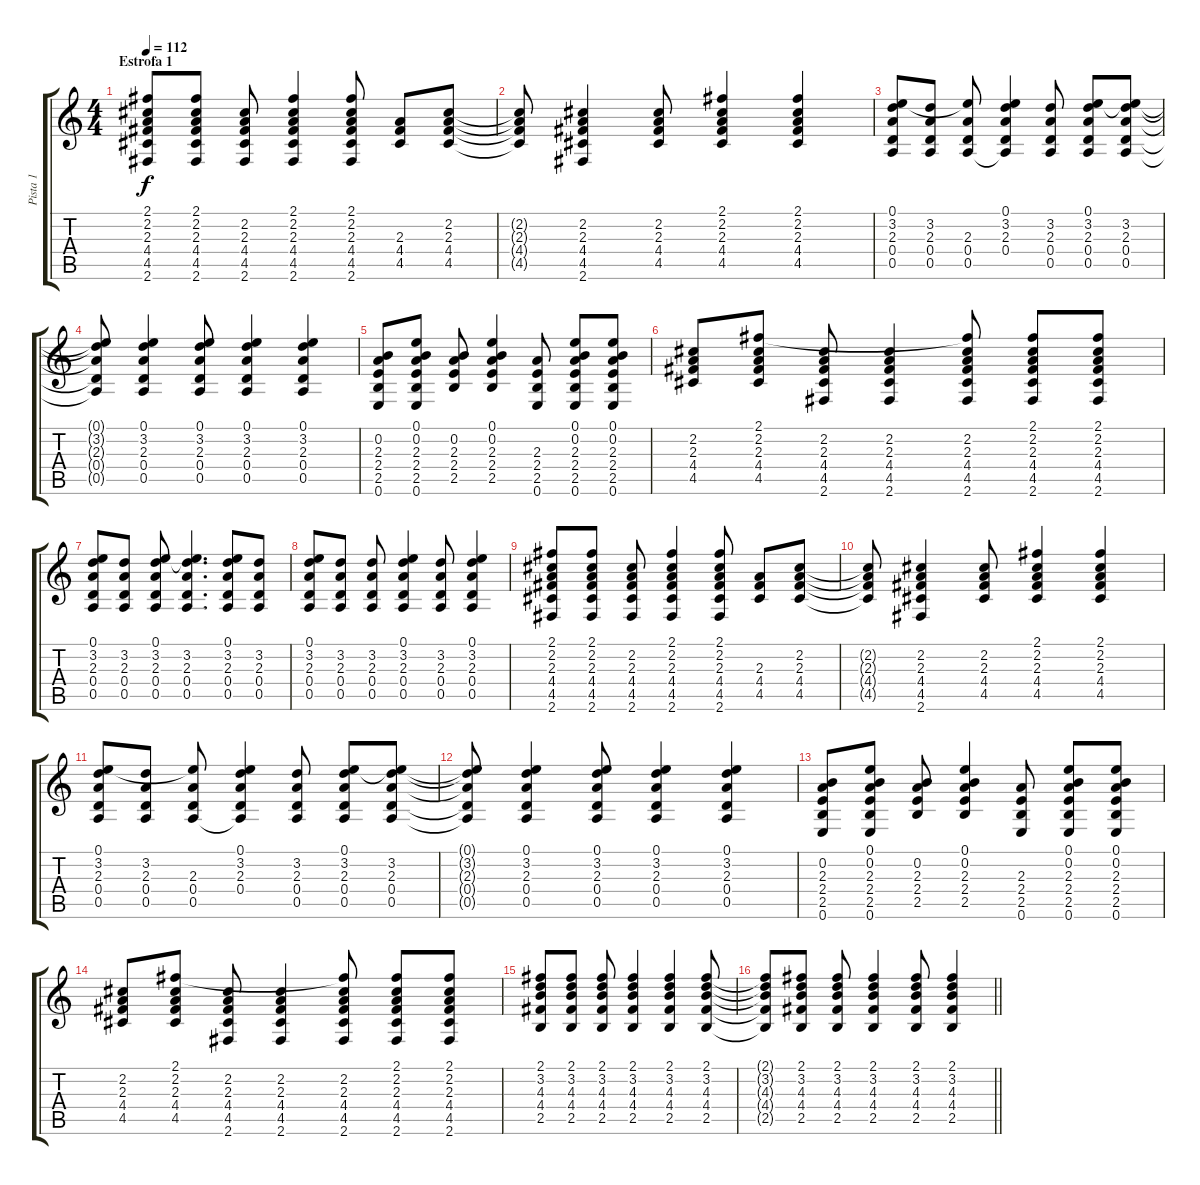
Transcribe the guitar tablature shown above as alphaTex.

\track ("Pista 1" "Pista 1") {instrument acousticguitarsteel}
\staff {score tabs}
\tuning (E4 B3 G3 D3 A2 E2) {hide}
\ts (4 4)
\section ("" "Estrofa 1")
\tempo 112
\clef g2
\ks c
(2.1 2.2 2.3 4.4 4.5 2.6).8{dy f} (2.1 2.2 2.3 4.4 4.5 2.6).8 (2.2 2.3 4.4 4.5 2.6).8 (2.1 2.2 2.3 4.4 4.5 2.6).4 (2.1 2.2 2.3 4.4 4.5 2.6).8 (2.3 4.4 4.5).8 (2.2 2.3 4.4 4.5).8 |
(2.2{t} 2.3{t} 4.4{t} 4.5{t}).8 (2.2 2.3 4.4 4.5 2.6).4 (2.2 2.3 4.4 4.5).8 (2.1 2.2 2.3 4.4 4.5).4 (2.1 2.2 2.3 4.4 4.5).4 |
(0.1 3.2 2.3 0.4 0.5).8 (3.2 2.3 0.4 0.5).8 (0.1{t} 2.3 0.4 0.5).8 (0.1 3.2 2.3 0.4 0.5{t}).4 (3.2 2.3 0.4 0.5).8 (0.1 3.2 2.3 0.4 0.5).8 (0.1{t} 3.2 2.3 0.4 0.5).8 |
(0.1{t} 3.2{t} 2.3{t} 0.4{t} 0.5{t}).8 (0.1 3.2 2.3 0.4 0.5).4 (0.1 3.2 2.3 0.4 0.5).8 (0.1 3.2 2.3 0.4 0.5).4 (0.1 3.2 2.3 0.4 0.5).4 |
(0.2 2.3 2.4 2.5 0.6).8 (0.1 0.2 2.3 2.4 2.5 0.6).8 (0.2 2.3 2.4 2.5).8 (0.1 0.2 2.3 2.4 2.5).4 (2.3 2.4 2.5 0.6).8 (0.1 0.2 2.3 2.4 2.5 0.6).8 (0.1 0.2 2.3 2.4 2.5 0.6).8 |
(2.2 2.3 4.4 4.5).8 (2.1 2.2 2.3 4.4 4.5).8 (2.2 2.3 4.4 4.5 2.6).8 (2.2 2.3 4.4 4.5 2.6).4 (2.1{t} 2.2 2.3 4.4 4.5 2.6).8 (2.1 2.2 2.3 4.4 4.5 2.6).8 (2.1 2.2 2.3 4.4 4.5 2.6).8 |
(0.1 3.2 2.3 0.4 0.5).8 (3.2 2.3 0.4 0.5).8 (0.1 3.2 2.3 0.4 0.5).8 (0.1{t} 3.2 2.3 0.4 0.5).4{d} (0.1 3.2 2.3 0.4 0.5).8 (3.2 2.3 0.4 0.5).8 |
(0.1 3.2 2.3 0.4 0.5).8 (3.2 2.3 0.4 0.5).8 (3.2 2.3 0.4 0.5).8 (0.1 3.2 2.3 0.4 0.5).4 (3.2 2.3 0.4 0.5).8 (0.1 3.2 2.3 0.4 0.5).4 |
(2.1 2.2 2.3 4.4 4.5 2.6).8 (2.1 2.2 2.3 4.4 4.5 2.6).8 (2.2 2.3 4.4 4.5 2.6).8 (2.1 2.2 2.3 4.4 4.5 2.6).4 (2.1 2.2 2.3 4.4 4.5 2.6).8 (2.3 4.4 4.5).8 (2.2 2.3 4.4 4.5).8 |
(2.2{t} 2.3{t} 4.4{t} 4.5{t}).8 (2.2 2.3 4.4 4.5 2.6).4 (2.2 2.3 4.4 4.5).8 (2.1 2.2 2.3 4.4 4.5).4 (2.1 2.2 2.3 4.4 4.5).4 |
(0.1 3.2 2.3 0.4 0.5).8 (3.2 2.3 0.4 0.5).8 (0.1{t} 2.3 0.4 0.5).8 (0.1 3.2 2.3 0.4 0.5{t}).4 (3.2 2.3 0.4 0.5).8 (0.1 3.2 2.3 0.4 0.5).8 (0.1{t} 3.2 2.3 0.4 0.5).8 |
(0.1{t} 3.2{t} 2.3{t} 0.4{t} 0.5{t}).8 (0.1 3.2 2.3 0.4 0.5).4 (0.1 3.2 2.3 0.4 0.5).8 (0.1 3.2 2.3 0.4 0.5).4 (0.1 3.2 2.3 0.4 0.5).4 |
(0.2 2.3 2.4 2.5 0.6).8 (0.1 0.2 2.3 2.4 2.5 0.6).8 (0.2 2.3 2.4 2.5).8 (0.1 0.2 2.3 2.4 2.5).4 (2.3 2.4 2.5 0.6).8 (0.1 0.2 2.3 2.4 2.5 0.6).8 (0.1 0.2 2.3 2.4 2.5 0.6).8 |
(2.2 2.3 4.4 4.5).8 (2.1 2.2 2.3 4.4 4.5).8 (2.2 2.3 4.4 4.5 2.6).8 (2.2 2.3 4.4 4.5 2.6).4 (2.1{t} 2.2 2.3 4.4 4.5 2.6).8 (2.1 2.2 2.3 4.4 4.5 2.6).8 (2.1 2.2 2.3 4.4 4.5 2.6).8 |
(2.1 3.2 4.3 4.4 2.5).8 (2.1 3.2 4.3 4.4 2.5).8 (2.1 3.2 4.3 4.4 2.5).8 (2.1 3.2 4.3 4.4 2.5).4 (2.1 3.2 4.3 4.4 2.5).4 (2.1 3.2 4.3 4.4 2.5).8 |
\barLineRight lightlight
(2.1{t} 3.2{t} 4.3{t} 4.4{t} 2.5{t}).8 (2.1 3.2 4.3 4.4 2.5).8 (2.1 3.2 4.3 4.4 2.5).8 (2.1 3.2 4.3 4.4 2.5).4 (2.1 3.2 4.3 4.4 2.5).8 (2.1 3.2 4.3 4.4 2.5).4
